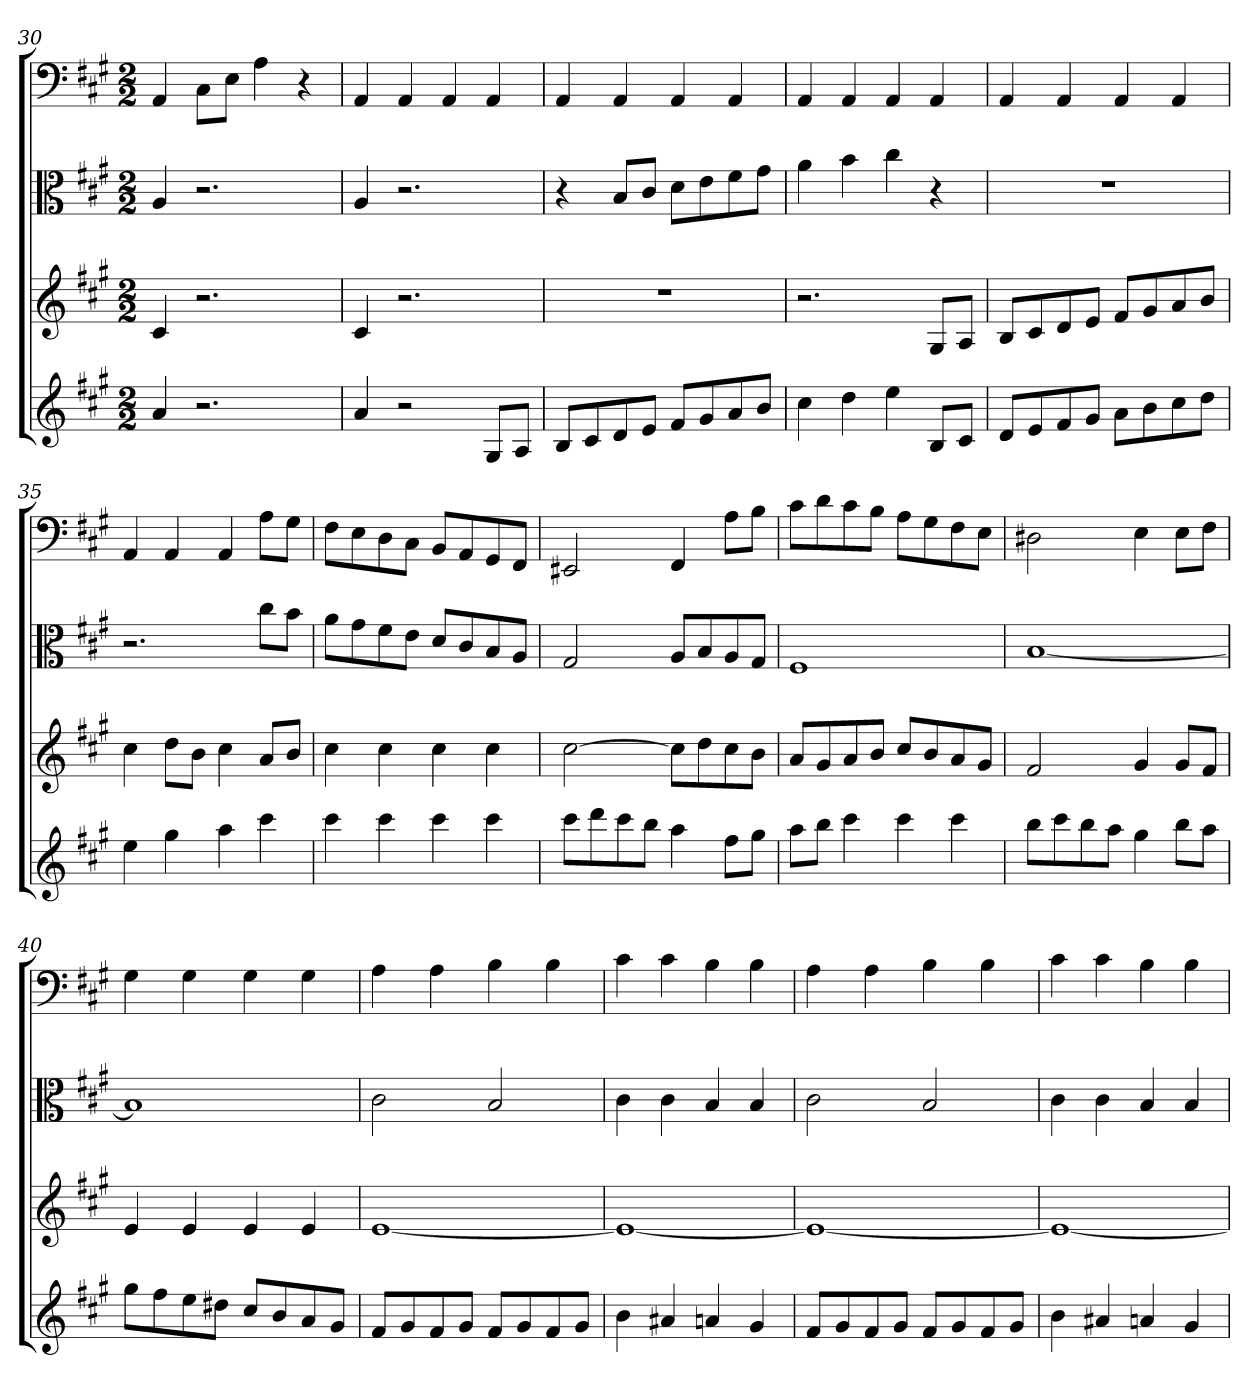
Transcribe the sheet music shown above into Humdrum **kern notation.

**kern	**kern	**kern	**kern
*part4	*part3	*part2	*part1
*staff4	*staff3	*staff2	*staff1
*	*	*clefC3	*clefF4
*k[f#c#g#]	*k[f#c#g#]	*k[f#c#g#]	*k[f#c#g#]
*A:	*A:	*A:	*A:
*M2/2	*M2/2	*M2/2	*M2/2
=30	=30	=30	=30
4a	4c#	4A	4AA
2.r	2.r	2.r	8C#\L
.	.	.	8E\J
.	.	.	4A
.	.	.	4r
=31	=31	=31	=31
4a	4c#	4A	4AA
2r	2.r	2.r	4AA
.	.	.	4AA
8G#L	.	.	4AA
8AJ	.	.	.
=32	=32	=32	=32
8BL	1r	4r	4AA
8c#	.	.	.
8d	.	8B/L	4AA
8eJ	.	8c#/J	.
8f#L	.	8d\L	4AA
8g#	.	8e\	.
8a	.	8f#\	4AA
8bJ	.	8g#\J	.
=33	=33	=33	=33
4cc#	2.r	4a	4AA
4dd	.	4b	4AA
4ee	.	4cc#	4AA
8BL	8G#L	4r	4AA
8c#J	8AJ	.	.
=34	=34	=34	=34
8dL	8BL	1r	4AA
8e	8c#	.	.
8f#	8d	.	4AA
8g#J	8eJ	.	.
8aL	8f#L	.	4AA
8b	8g#	.	.
8cc#	8a	.	4AA
8ddJ	8bJ	.	.
=35	=35	=35	=35
4ee	4cc#	2.r	4AA
4gg#	8ddL	.	4AA
.	8bJ	.	.
4aa	4cc#	.	4AA
4ccc#	8aL	8cc#\L	8A\L
.	8bJ	8b\J	8G#\J
=36	=36	=36	=36
4ccc#	4cc#	8a\L	8F#\L
.	.	8g#\	8E\
4ccc#	4cc#	8f#\	8D\
.	.	8e\J	8C#\J
4ccc#	4cc#	8d/L	8BB/L
.	.	8c#/	8AA/
4ccc#	4cc#	8B/	8GG#/
.	.	8A/J	8FF#/J
=37	=37	=37	=37
8ccc#L	[2cc#	2G#	2EE#X
8ddd	.	.	.
8ccc#	.	.	.
8bbJ	.	.	.
4aa	8cc#L]	8A/L	4FF#
.	8dd	8B/	.
8ff#L	8cc#	8A/	8A\L
8gg#J	8bJ	8G#/J	8B\J
=38	=38	=38	=38
8aaL	8aL	1F#	8c#\L
8bbJ	8g#	.	8d\
4ccc#	8a	.	8c#\
.	8bJ	.	8B\J
4ccc#	8cc#L	.	8A\L
.	8b	.	8G#\
4ccc#	8a	.	8F#\
.	8g#J	.	8E\J
=39	=39	=39	=39
8bbL	2f#	[1B	2D#X
8ccc#	.	.	.
8bb	.	.	.
8aaJ	.	.	.
4gg#	4g#	.	4E
8bbL	8g#L	.	8E\L
8aaJ	8f#J	.	8F#\J
=40	=40	=40	=40
8gg#L	4e	1B]	4G#
8ff#	.	.	.
8ee	4e	.	4G#
8dd#XJ	.	.	.
8cc#L	4e	.	4G#
8b	.	.	.
8a	4e	.	4G#
8g#J	.	.	.
=41	=41	=41	=41
8f#L	[1e	2c#	4A
8g#	.	.	.
8f#	.	.	4A
8g#J	.	.	.
8f#L	.	2B	4B
8g#	.	.	.
8f#	.	.	4B
8g#J	.	.	.
=42	=42	=42	=42
4b	1e_	4c#	4c#
4a#X	.	4c#	4c#
4an	.	4B	4B
4g#	.	4B	4B
=43	=43	=43	=43
8f#L	1e_	2c#	4A
8g#	.	.	.
8f#	.	.	4A
8g#J	.	.	.
8f#L	.	2B	4B
8g#	.	.	.
8f#	.	.	4B
8g#J	.	.	.
=44	=44	=44	=44
4b	1e_	4c#	4c#
4a#X	.	4c#	4c#
4an	.	4B	4B
4g#	.	4B	4B
=	=	=	=
*-	*-	*-	*-
